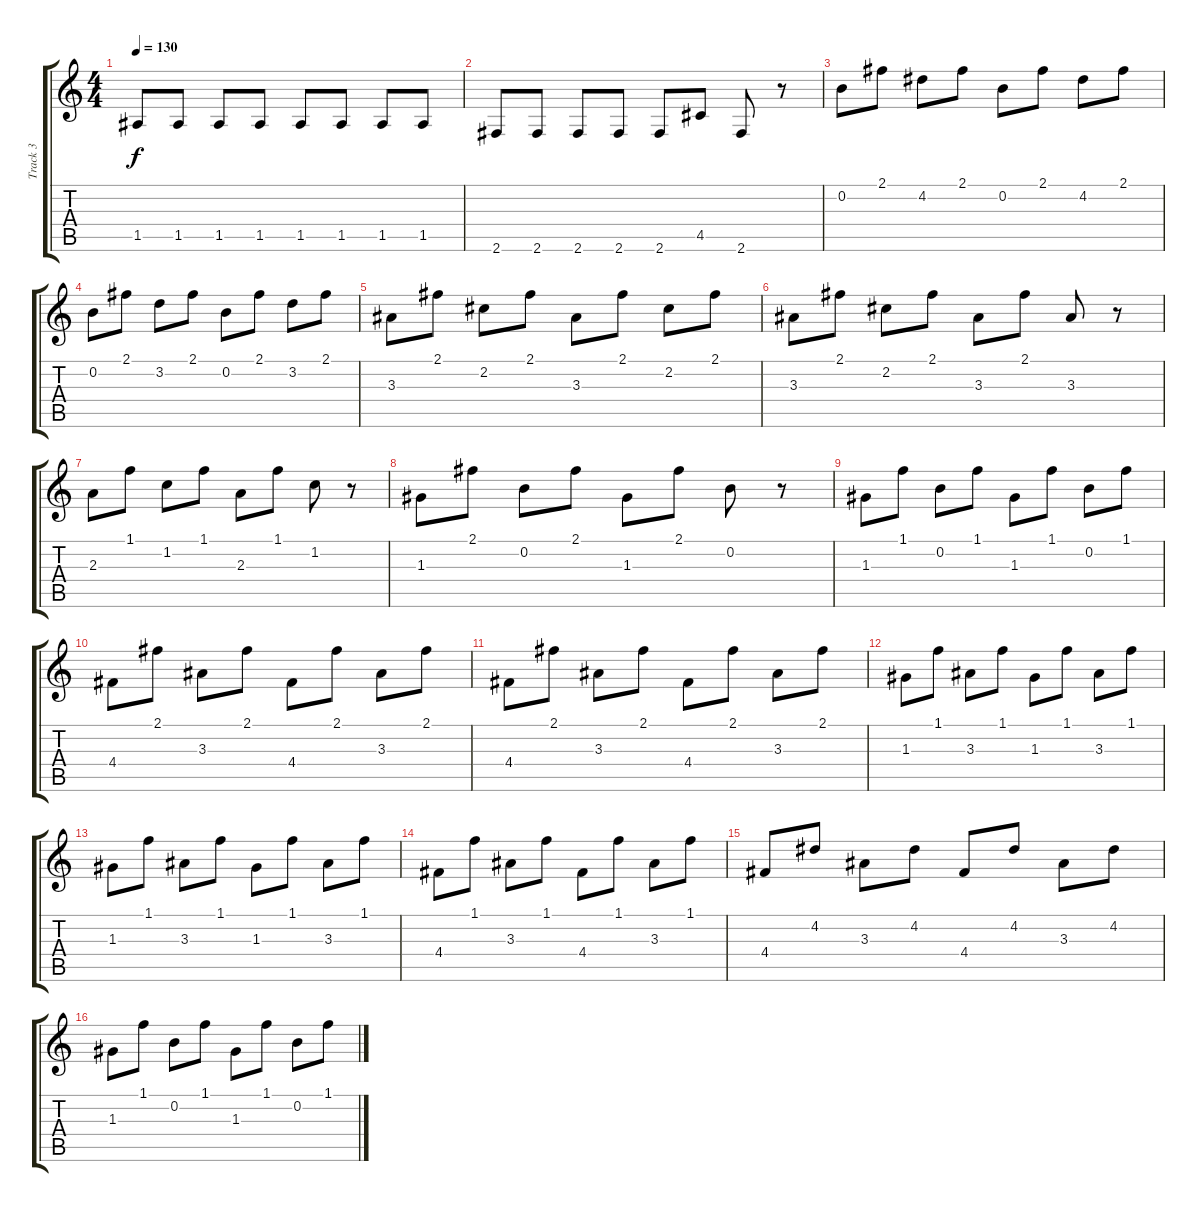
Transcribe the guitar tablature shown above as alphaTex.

\track ("Track 3" "Track 3") {instrument electricbassfinger}
\staff {score tabs}
\tuning (E4 B3 G3 D3 A2 E2) {hide}
\ts (4 4)
\tempo 130
\clef g2
\ks c
1.5.8{dy f} 1.5.8 1.5.8 1.5.8 1.5.8 1.5.8 1.5.8 1.5.8 |
2.6.8 2.6.8 2.6.8 2.6.8 2.6.8 4.5.8 2.6.8 r.8 |
0.2.8 2.1.8 4.2.8 2.1.8 0.2.8 2.1.8 4.2.8 2.1.8 |
0.2.8 2.1.8 3.2.8 2.1.8 0.2.8 2.1.8 3.2.8 2.1.8 |
3.3.8 2.1.8 2.2.8 2.1.8 3.3.8 2.1.8 2.2.8 2.1.8 |
3.3.8 2.1.8 2.2.8 2.1.8 3.3.8 2.1.8 3.3.8 r.8 |
2.3.8 1.1.8 1.2.8 1.1.8 2.3.8 1.1.8 1.2.8 r.8 |
1.3.8 2.1.8 0.2.8 2.1.8 1.3.8 2.1.8 0.2.8 r.8 |
1.3.8 1.1.8 0.2.8 1.1.8 1.3.8 1.1.8 0.2.8 1.1.8 |
4.4.8 2.1.8 3.3.8 2.1.8 4.4.8 2.1.8 3.3.8 2.1.8 |
4.4.8 2.1.8 3.3.8 2.1.8 4.4.8 2.1.8 3.3.8 2.1.8 |
1.3.8 1.1.8 3.3.8 1.1.8 1.3.8 1.1.8 3.3.8 1.1.8 |
1.3.8 1.1.8 3.3.8 1.1.8 1.3.8 1.1.8 3.3.8 1.1.8 |
4.4.8 1.1.8 3.3.8 1.1.8 4.4.8 1.1.8 3.3.8 1.1.8 |
4.4.8 4.2.8 3.3.8 4.2.8 4.4.8 4.2.8 3.3.8 4.2.8 |
1.3.8 1.1.8 0.2.8 1.1.8 1.3.8 1.1.8 0.2.8 1.1.8
